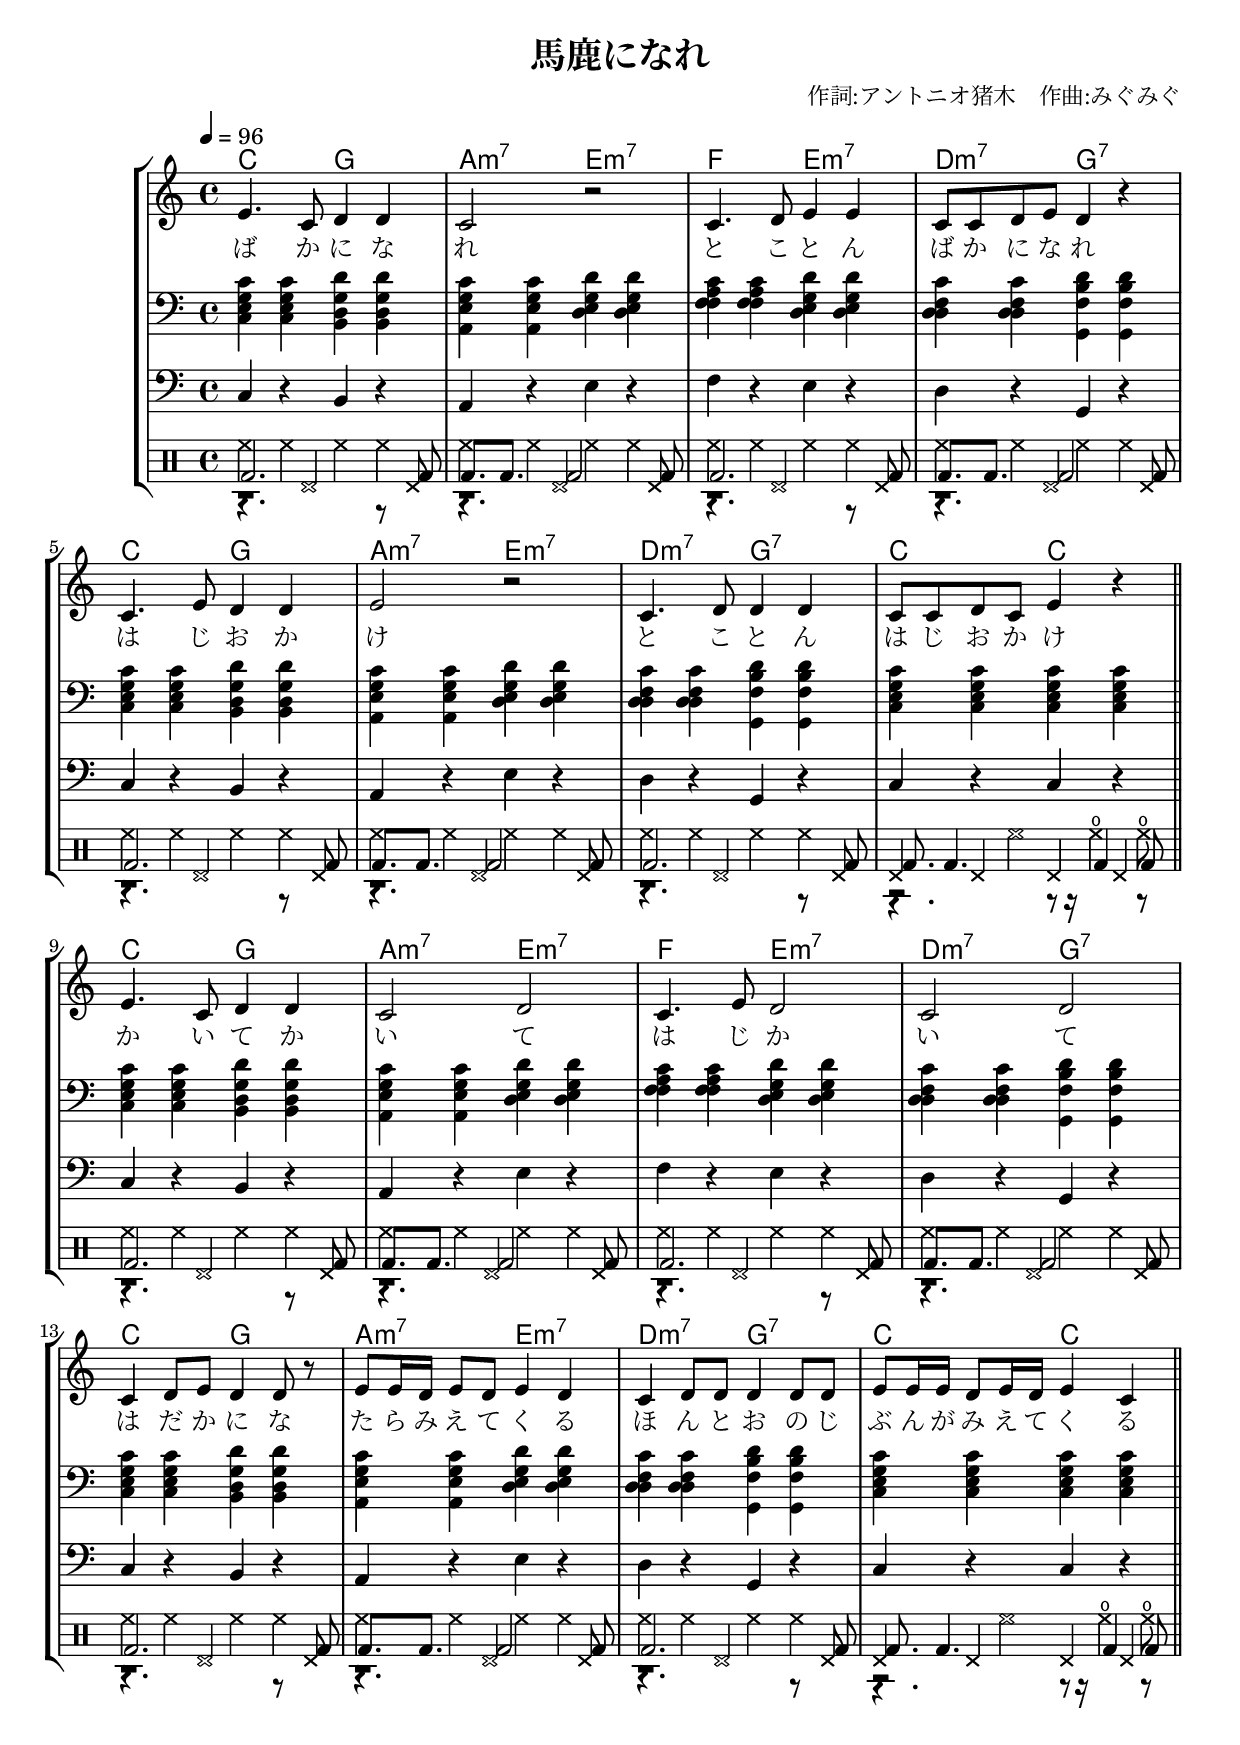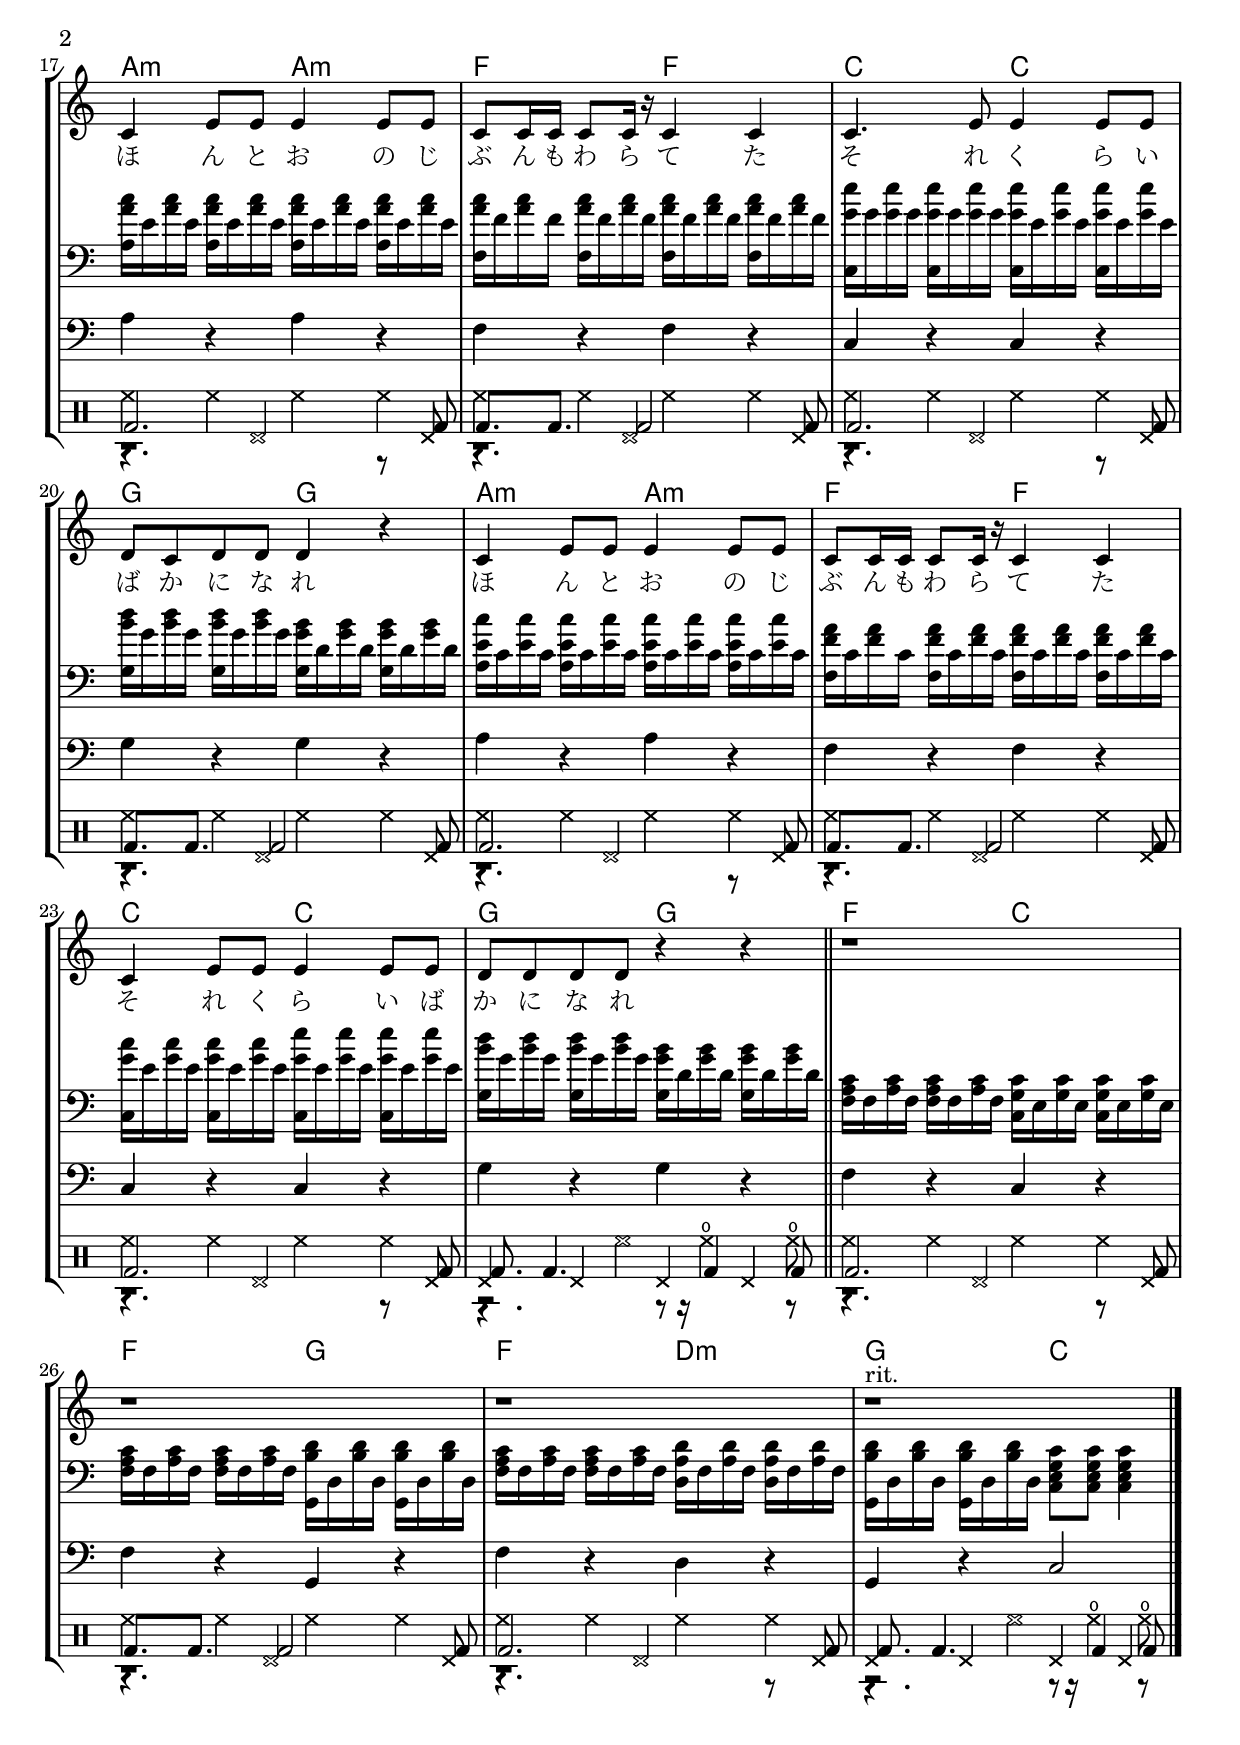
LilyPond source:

\version "2.12.1"

\header {
	title = \markup {馬鹿になれ}
	composer = \markup \center-column {作詞:アントニオ猪木　作曲:みぐみぐ}
}

harmony = \chordmode {
	c2 g a:min7 e:min7 f e:min7 d:min7 g:7 c g a:min7 e:min7 d:min7 g:7 c c 

	c g a:min7 e:min7 f e:min7 d:min7 g:7 c g a:min7 e:min7 d:min7 g:7 c c 

	a:m a:m f f c c g g a:m a:m f f c c g g 

	f c f g f d:m g c 
}

melody = {
	\set Staff.midiInstrument = #"mmi0.42"
		\key c \major
	\tempo 4 = 96
 e'4.  c'8  d'4  d'4 
	c'2  r2 
	c'4.  d'8  e'4  e'4 
	c'8  c'8  d'8  e'8  d'4  r4 
	c'4.  e'8  d'4  d'4 
	e'2  r2 
	c'4.  d'8  d'4  d'4 
	c'8  c'8  d'8  c'8  e'4  r4
	\set Staff.midiInstrument = #"mmi0.42"
	 e'4.  c'8  d'4  d'4 
	c'2  d'2 
	c'4.  e'8  d'2 
	c'2  d'2 
	c'4  d'8  e'8  d'4  d'8  r8 
	e'8  e'16  d'16  e'8  d'8  e'4  d'4 
	c'4  d'8  d'8  d'4  d'8  d'8 
	e'8  e'16  e'16  d'8  e'16  d'16  e'4  c'4
	\set Staff.midiInstrument = #"mmi0.42"
	 c'4  e'8  e'8  e'4  e'8  e'8 
	c'8  c'16  c'16  c'8  c'16  r16  c'4  c'4 
	c'4.  e'8  e'4  e'8  e'8 
	d'8  c'8  d'8  d'8  d'4  r4 
	c'4  e'8  e'8  e'4  e'8  e'8 
	c'8  c'16  c'16  c'8  c'16  r16  c'4  c'4 
	c'4  e'8  e'8  e'4  e'8  e'8 
	d'8  d'8  d'8  d'8  r4  	r4 	r1 | r1 | r1 | r1^"rit." \bar "|."
}

words = \lyricmode {
	ば  か  に  な  れ  と  こ  と  ん  ば  か  に  な  れ  は  じ  お  か  け  と  こ  と  ん  は  じ  お  か  け  
	か  い  て  か  い  て  は  じ  か  い  て  は  だ  か  に  な  た  ら  み  え  て  く  る  ほ  ん  と  お  の  じ  ぶ  ん  が  み  え  て  く  る  
	ほ  ん  と  お  の  じ  ぶ  ん  も  わ  ら  て  た  そ  れ  く  ら  い  ば  か  に  な  れ  ほ  ん  と  お  の  じ  ぶ  ん  も  わ  ら  て  た  そ  れ  く  ら  い  ば  か  に  な  れ  
	
}

tempochange = {
	\tempo 4 = 96
	r1 | r1 | r1 | r1 | r1 | r1 | r1 | r1 \bar "||"
	\tempo 4 = 96
	r1 | r1 | r1 | r1 | r1 | r1 | r1 | r1 \bar "||"
	\tempo 4 = 96
	r1 | r1 | r1 | r1 | r1 | r1 | r1 | r1 \bar "||"
	\tempo 4 = 96
	r1 | r1 | r1 | \tempo 4 = 72 r2 \tempo 4 = 64 r2 \bar "|."
}

mainacc = {
	\clef bass
	\set Staff.midiInstrument = #"Acoustic Guitar (steel)"
	\key c \major
	\tempo 4 = 96
	<c e g c'>4 <c e g c'>4
	<b, d g d'>4 <b, d g d'>4
	<a, e g c'>4 <a, e g c'>4
	<e d g d'>4 <e d g d'>4
	<f f a c'>4 <f f a c'>4
	<e d g d'>4 <e d g d'>4
	<d d f c'>4 <d d f c'>4
	<g, f b d'>4 <g, f b d'>4
	<c e g c'>4 <c e g c'>4
	<b, d g d'>4 <b, d g d'>4
	<a, e g c'>4 <a, e g c'>4
	<e d g d'>4 <e d g d'>4
	<d d f c'>4 <d d f c'>4
	<g, f b d'>4 <g, f b d'>4
	<c e g c'>4 <c e g c'>4
	<c e g c'>4 <c e g c'>4
	\bar "||"

	\set Staff.midiInstrument = #"Acoustic Guitar (steel)"
	<c e g c'>4 <c e g c'>4
	<b, d g d'>4 <b, d g d'>4
	<a, e g c'>4 <a, e g c'>4
	<e d g d'>4 <e d g d'>4
	<f f a c'>4 <f f a c'>4
	<e d g d'>4 <e d g d'>4
	<d d f c'>4 <d d f c'>4
	<g, f b d'>4 <g, f b d'>4
	<c e g c'>4 <c e g c'>4
	<b, d g d'>4 <b, d g d'>4
	<a, e g c'>4 <a, e g c'>4
	<e d g d'>4 <e d g d'>4
	<d d f c'>4 <d d f c'>4
	<g, f b d'>4 <g, f b d'>4
	<c e g c'>4 <c e g c'>4
	<c e g c'>4 <c e g c'>4
	\bar "||"

	\set Staff.midiInstrument = #"Acoustic Guitar (steel)"
	<a a' c''>16 e'16 <a' c''>16 e'16   <a a' c''>16 e'16 <a' c''>16 e'16
	<a a' c''>16 e'16 <a' c''>16 e'16   <a a' c''>16 e'16 <a' c''>16 e'16
	<f a' c''>16 f'16 <a' c''>16 f'16   <f a' c''>16 f'16 <a' c''>16 f'16
	<f a' c''>16 f'16 <a' c''>16 f'16   <f a' c''>16 f'16 <a' c''>16 f'16
	<c g' e''>16 g'16 <g' e''>16 g'16   <c g' e''>16 g'16 <g' e''>16 g'16
	<c g' e''>16 e'16 <g' e''>16 e'16   <c g' e''>16 e'16 <g' e''>16 e'16
	<g b' d''>16 g'16 <b' d''>16 g'16   <g b' d''>16 g'16 <b' d''>16 g'16
	<g g' b'>16 d'16 <g' b'>16 d'16   <g g' b'>16 d'16 <g' b'>16 d'16
	<a e' c''>16 c'16 <e' c''>16 c'16   <a e' c''>16 c'16 <e' c''>16 c'16
	<a e' c''>16 c'16 <e' c''>16 c'16   <a e' c''>16 c'16 <e' c''>16 c'16
	<f f' a'>16 c'16 <f' a'>16 c'16   <f f' a'>16 c'16 <f' a'>16 c'16
	<f f' a'>16 c'16 <f' a'>16 c'16   <f f' a'>16 c'16 <f' a'>16 c'16
	<c g' c''>16 e'16 <g' c''>16 e'16   <c g' c''>16 e'16 <g' c''>16 e'16
	<c g' e''>16 e'16 <g' e''>16 e'16   <c g' e''>16 e'16 <g' e''>16 e'16
	<g b' d''>16 g'16 <b' d''>16 g'16   <g b' d''>16 g'16 <b' d''>16 g'16
	<g g' b'>16 d'16 <g' b'>16 d'16   <g g' b'>16 d'16 <g' b'>16 d'16
	\bar "||"

	\set Staff.midiInstrument = #"Acoustic Guitar (steel)"
	<f a c'>16 f16 <a c'>16 f16   <f a c'>16 f16 <a c'>16 f16
	<c g c'>16 e16 <g c'>16 e16   <c g c'>16 e16 <g c'>16 e16
	<f a c'>16 f16 <a c'>16 f16   <f a c'>16 f16 <a c'>16 f16
	<g, b d'>16 d16 <b d'>16 d16   <g, b d'>16 d16 <b d'>16 d16
	<f a c'>16 f16 <a c'>16 f16   <f a c'>16 f16 <a c'>16 f16
	<d a d'>16 f16 <a d'>16 f16   <d a d'>16 f16 <a d'>16 f16
	<g, b d'>16 d16 <b d'>16 d16   <g, b d'>16 d16 <b d'>16 d16
	<c e g c'>8 <c e g c'>8 <c e g c'>4
	\bar "|."
}

subacc = {
	\clef bass
	\set Staff.midiInstrument = #"Fretless Bass"
	\key c \major
	\tempo 4 = 96
	c4 r4
	b,4 r4
	a,4 r4
	e4 r4
	f4 r4
	e4 r4
	d4 r4
	g,4 r4
	c4 r4
	b,4 r4
	a,4 r4
	e4 r4
	d4 r4
	g,4 r4
	c4 r4
	c4 r4
	\bar "||"

	\set Staff.midiInstrument = #"Fretless Bass"
	c4 r4
	b,4 r4
	a,4 r4
	e4 r4
	f4 r4
	e4 r4
	d4 r4
	g,4 r4
	c4 r4
	b,4 r4
	a,4 r4
	e4 r4
	d4 r4
	g,4 r4
	c4 r4
	c4 r4
	\bar "||"

	\set Staff.midiInstrument = #"Fretless Bass"
	a4 r4
	a4 r4
	f4 r4
	f4 r4
	c4 r4
	c4 r4
	g4 r4
	g4 r4
	a4 r4
	a4 r4
	f4 r4
	f4 r4
	c4 r4
	c4 r4
	g4 r4
	g4 r4
	\bar "||"

	\set Staff.midiInstrument = #"Fretless Bass"
	f4 r4
	c4 r4
	f4 r4
	g,4 r4
	f4 r4
	d4 r4
	g,4 r4
	c2
	\bar "|."
}

percA = {
	\drummode {
	r1  |r1  |r1  |r1  |r1  |r1  |r1  |r2 r8 hho4 hho8  \bar "||"
	r1  |r1  |r1  |r1  |r1  |r1  |r1  |r2 r8 hho4 hho8  \bar "||"
	r1  |r1  |r1  |r1  |r1  |r1  |r1  |r2 r8 hho4 hho8  \bar "||"
	r1  |r1  |r1  |r2 r8 hho4 hho8  \bar "|."
	}
}

percB = {
	\drummode {
	r4. hhp2 hhp8  |r4. hhp2 hhp8  |r4. hhp2 hhp8  |r4. hhp2 hhp8  |r4. hhp2 hhp8  |r4. hhp2 hhp8  |r4. hhp2 hhp8  |hhp4 hhp4 hhp4 hhp4  \bar "||"
	r4. hhp2 hhp8  |r4. hhp2 hhp8  |r4. hhp2 hhp8  |r4. hhp2 hhp8  |r4. hhp2 hhp8  |r4. hhp2 hhp8  |r4. hhp2 hhp8  |hhp4 hhp4 hhp4 hhp4  \bar "||"
	r4. hhp2 hhp8  |r4. hhp2 hhp8  |r4. hhp2 hhp8  |r4. hhp2 hhp8  |r4. hhp2 hhp8  |r4. hhp2 hhp8  |r4. hhp2 hhp8  |hhp4 hhp4 hhp4 hhp4  \bar "||"
	r4. hhp2 hhp8  |r4. hhp2 hhp8  |r4. hhp2 hhp8  |hhp4 hhp4 hhp4 hhp4  \bar "|."
	}
}

percC = {
	\drummode {
	hh4 hh4 hh4 hh4  |hh4 hh4 hh4 hh4  |hh4 hh4 hh4 hh4  |hh4 hh4 hh4 hh4  |hh4 hh4 hh4 hh4  |hh4 hh4 hh4 hh4  |hh4 hh4 hh4 hh4  |r4. hh2 r8  \bar "||"
	hh4 hh4 hh4 hh4  |hh4 hh4 hh4 hh4  |hh4 hh4 hh4 hh4  |hh4 hh4 hh4 hh4  |hh4 hh4 hh4 hh4  |hh4 hh4 hh4 hh4  |hh4 hh4 hh4 hh4  |r4. hh2 r8  \bar "||"
	hh4 hh4 hh4 hh4  |hh4 hh4 hh4 hh4  |hh4 hh4 hh4 hh4  |hh4 hh4 hh4 hh4  |hh4 hh4 hh4 hh4  |hh4 hh4 hh4 hh4  |hh4 hh4 hh4 hh4  |r4. hh2 r8  \bar "||"
	hh4 hh4 hh4 hh4  |hh4 hh4 hh4 hh4  |hh4 hh4 hh4 hh4  |r4. hh2 r8  \bar "|."
	}
}

percD = {
	\drummode {
	bd2. r8 bd8  |bd8. bd8. bd2 bd8  |bd2. r8 bd8  |bd8. bd8. bd2 bd8  |bd2. r8 bd8  |bd8. bd8. bd2 bd8  |bd2. r8 bd8  |bd8. bd4. r16 bd4 bd8  \bar "||"
	bd2. r8 bd8  |bd8. bd8. bd2 bd8  |bd2. r8 bd8  |bd8. bd8. bd2 bd8  |bd2. r8 bd8  |bd8. bd8. bd2 bd8  |bd2. r8 bd8  |bd8. bd4. r16 bd4 bd8  \bar "||"
	bd2. r8 bd8  |bd8. bd8. bd2 bd8  |bd2. r8 bd8  |bd8. bd8. bd2 bd8  |bd2. r8 bd8  |bd8. bd8. bd2 bd8  |bd2. r8 bd8  |bd8. bd4. r16 bd4 bd8  \bar "||"
	bd2. r8 bd8  |bd8. bd8. bd2 bd8  |bd2. r8 bd8  |bd8. bd4. r16 bd4 bd8  \bar "|."
	}
}

\score {
	<<
		\new StaffGroup <<
			\new ChordNames {\harmony}
			\new Voice = "melody" {\melody}
			\new Lyrics \lyricsto "melody" \words
			\new Staff = "mainacc" {\mainacc}
			\new Staff = "subacc" {\subacc}
			\new DrumStaff <<
				\new DrumVoice {\percA}
				\new DrumVoice {\percB}
				\new DrumVoice {\percC}
				\new DrumVoice {\percD}
			>>
		>>
	>>
	\layout { }
}
